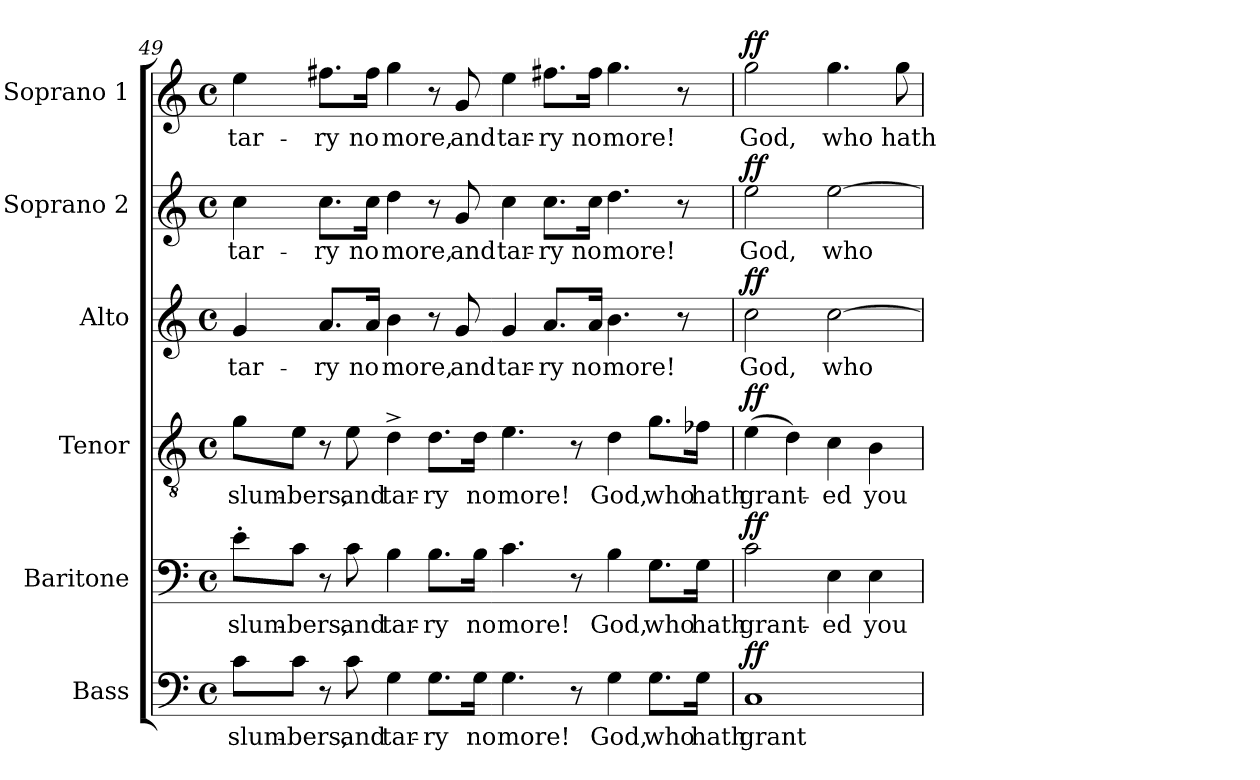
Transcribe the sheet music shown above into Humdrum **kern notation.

**kern	**text	**dynam	**kern	**text	**dynam	**kern	**text	**dynam	**kern	**text	**dynam	**kern	**text	**dynam	**kern	**text	**dynam
*part6	*part6	*part6	*part5	*part5	*part5	*part4	*part4	*part4	*part3	*part3	*part3	*part2	*part2	*part2	*part1	*part1	*part1
*staff6	*staff6	*staff6	*staff5	*staff5	*staff5	*staff4	*staff4	*staff4	*staff3	*staff3	*staff3	*staff2	*staff2	*staff2	*staff1	*staff1	*staff1
*I"Bass	*	*	*I"Baritone	*	*	*I"Tenor	*	*	*I"Alto	*	*	*I"Soprano 2	*	*	*I"Soprano 1	*	*
*I'B.	*	*	*I'Bar.	*	*	*I'T.	*	*	*I'A.	*	*	*I'S2.	*	*	*I'S1.	*	*
*clefF4	*	*	*clefF4	*	*	*clefGv2	*	*	*clefG2	*	*	*clefG2	*	*	*clefG2	*	*
*	*	*	*	*	*	*ITrd7c12	*	*	*	*	*	*	*	*	*	*	*
*k[]	*	*	*k[]	*	*	*k[]	*	*	*k[]	*	*	*k[]	*	*	*k[]	*	*
*C:	*	*	*C:	*	*	*C:	*	*	*C:	*	*	*C:	*	*	*C:	*	*
*M4/4	*	*	*M4/4	*	*	*M4/4	*	*	*M4/4	*	*	*M4/4	*	*	*M4/4	*	*
*met(c)	*	*	*met(c)	*	*	*met(c)	*	*	*met(c)	*	*	*met(c)	*	*	*met(c)	*	*
=49	=49	=49	=49	=49	=49	=49	=49	=49	=49	=49	=49	=49	=49	=49	=49	=49	=49
!	!LO:LY:b:color=#000000	!	!	!	!	!	!	!	!	!	!	!	!	!	!	!	!
!	!	!	!	!LO:LY:b:color=#000000	!	!	!	!	!	!	!	!	!	!	!	!	!
!	!	!	!	!	!	!	!LO:LY:b:color=#000000	!	!	!	!	!	!	!	!	!	!
!	!	!	!	!	!	!	!	!	!	!LO:LY:b:color=#000000	!	!	!	!	!	!	!
!	!	!	!	!	!	!	!	!	!	!	!	!	!LO:LY:b:color=#000000	!	!	!	!
!	!	!	!	!	!	!	!	!	!	!	!	!	!	!	!	!LO:LY:b:color=#000000	!
8ci\L	slum-	.	8e'i\L	slum-	.	8Gi\L	slum-	.	4gi/	tar-	.	4cci\	tar-	.	4eei\	tar-	.
!	!LO:LY:b:color=#000000	!	!	!	!	!	!	!	!	!	!	!	!	!	!	!	!
!	!	!	!	!LO:LY:b:color=#000000	!	!	!	!	!	!	!	!	!	!	!	!	!
!	!	!	!	!	!	!	!LO:LY:b:color=#000000	!	!	!	!	!	!	!	!	!	!
8ci\J	-bers,	.	8ci\J	-bers,	.	8Ei\J	-bers,	.	.	.	.	.	.	.	.	.	.
!	!	!	!	!	!	!	!	!	!	!LO:LY:b:color=#000000	!	!	!	!	!	!	!
!	!	!	!	!	!	!	!	!	!	!	!	!	!LO:LY:b:color=#000000	!	!	!	!
!	!	!	!	!	!	!	!	!	!	!	!	!	!	!	!	!LO:LY:b:color=#000000	!
8r	.	.	8r	.	.	8r	.	.	8.ai/L	-ry	.	8.cci\L	-ry	.	8.ff#Xi\L	-ry	.
!	!LO:LY:b:color=#000000	!	!	!	!	!	!	!	!	!	!	!	!	!	!	!	!
!	!	!	!	!LO:LY:b:color=#000000	!	!	!	!	!	!	!	!	!	!	!	!	!
!	!	!	!	!	!	!	!LO:LY:b:color=#000000	!	!	!	!	!	!	!	!	!	!
8ci\	and	.	8ci\	and	.	8Ei\	and	.	.	.	.	.	.	.	.	.	.
!	!	!	!	!	!	!	!	!	!	!LO:LY:b:color=#000000	!	!	!	!	!	!	!
!	!	!	!	!	!	!	!	!	!	!	!	!	!LO:LY:b:color=#000000	!	!	!	!
!	!	!	!	!	!	!	!	!	!	!	!	!	!	!	!	!LO:LY:b:color=#000000	!
.	.	.	.	.	.	.	.	.	16ai/Jk	no	.	16cci\Jk	no	.	16ff#i\Jk	no	.
!	!LO:LY:b:color=#000000	!	!	!	!	!	!	!	!	!	!	!	!	!	!	!	!
!	!	!	!	!LO:LY:b:color=#000000	!	!	!	!	!	!	!	!	!	!	!	!	!
!	!	!	!	!	!	!	!LO:LY:b:color=#000000	!	!	!	!	!	!	!	!	!	!
!	!	!	!	!	!	!	!	!	!	!LO:LY:b:color=#000000	!	!	!	!	!	!	!
!	!	!	!	!	!	!	!	!	!	!	!	!	!LO:LY:b:color=#000000	!	!	!	!
!	!	!	!	!	!	!	!	!	!	!	!	!	!	!	!	!LO:LY:b:color=#000000	!
4Gi\	tar-	.	4Bi\	tar-	.	4D^i\	tar-	.	4bi\	more,	.	4ddi\	more,	.	4ggi\	more,	.
!	!LO:LY:b:color=#000000	!	!	!	!	!	!	!	!	!	!	!	!	!	!	!	!
!	!	!	!	!LO:LY:b:color=#000000	!	!	!	!	!	!	!	!	!	!	!	!	!
!	!	!	!	!	!	!	!LO:LY:b:color=#000000	!	!	!	!	!	!	!	!	!	!
8.Gi\L	-ry	.	8.Bi\L	-ry	.	8.Di\L	-ry	.	8r	.	.	8r	.	.	8r	.	.
!	!	!	!	!	!	!	!	!	!	!LO:LY:b:color=#000000	!	!	!	!	!	!	!
!	!	!	!	!	!	!	!	!	!	!	!	!	!LO:LY:b:color=#000000	!	!	!	!
!	!	!	!	!	!	!	!	!	!	!	!	!	!	!	!	!LO:LY:b:color=#000000	!
.	.	.	.	.	.	.	.	.	8gi/	and	.	8gi/	and	.	8gi/	and	.
!	!LO:LY:b:color=#000000	!	!	!	!	!	!	!	!	!	!	!	!	!	!	!	!
!	!	!	!	!LO:LY:b:color=#000000	!	!	!	!	!	!	!	!	!	!	!	!	!
!	!	!	!	!	!	!	!LO:LY:b:color=#000000	!	!	!	!	!	!	!	!	!	!
16Gi\Jk	no	.	16Bi\Jk	no	.	16Di\Jk	no	.	.	.	.	.	.	.	.	.	.
=50-	=50-	=50-	=50-	=50-	=50-	=50-	=50-	=50-	=50-	=50-	=50-	=50-	=50-	=50-	=50-	=50-	=50-
!	!LO:LY:b:color=#000000	!	!	!	!	!	!	!	!	!	!	!	!	!	!	!	!
!	!	!	!	!LO:LY:b:color=#000000	!	!	!	!	!	!	!	!	!	!	!	!	!
!	!	!	!	!	!	!	!LO:LY:b:color=#000000	!	!	!	!	!	!	!	!	!	!
!	!	!	!	!	!	!	!	!	!	!LO:LY:b:color=#000000	!	!	!	!	!	!	!
!	!	!	!	!	!	!	!	!	!	!	!	!	!LO:LY:b:color=#000000	!	!	!	!
!	!	!	!	!	!	!	!	!	!	!	!	!	!	!	!	!LO:LY:b:color=#000000	!
4.Gi\	more!	.	4.ci\	more!	.	4.Ei\	more!	.	4gi/	tar-	.	4cci\	tar-	.	4eei\	tar-	.
!	!	!	!	!	!	!	!	!	!	!LO:LY:b:color=#000000	!	!	!	!	!	!	!
!	!	!	!	!	!	!	!	!	!	!	!	!	!LO:LY:b:color=#000000	!	!	!	!
!	!	!	!	!	!	!	!	!	!	!	!	!	!	!	!	!LO:LY:b:color=#000000	!
.	.	.	.	.	.	.	.	.	8.ai/L	-ry	.	8.cci\L	-ry	.	8.ff#Xi\L	-ry	.
8r	.	.	8r	.	.	8r	.	.	.	.	.	.	.	.	.	.	.
!	!	!	!	!	!	!	!	!	!	!LO:LY:b:color=#000000	!	!	!	!	!	!	!
!	!	!	!	!	!	!	!	!	!	!	!	!	!LO:LY:b:color=#000000	!	!	!	!
!	!	!	!	!	!	!	!	!	!	!	!	!	!	!	!	!LO:LY:b:color=#000000	!
.	.	.	.	.	.	.	.	.	16ai/Jk	no	.	16cci\Jk	no	.	16ff#i\Jk	no	.
!	!LO:LY:b:color=#000000	!	!	!	!	!	!	!	!	!	!	!	!	!	!	!	!
!	!	!	!	!LO:LY:b:color=#000000	!	!	!	!	!	!	!	!	!	!	!	!	!
!	!	!	!	!	!	!	!LO:LY:b:color=#000000	!	!	!	!	!	!	!	!	!	!
!	!	!	!	!	!	!	!	!	!	!LO:LY:b:color=#000000	!	!	!	!	!	!	!
!	!	!	!	!	!	!	!	!	!	!	!	!	!LO:LY:b:color=#000000	!	!	!	!
!	!	!	!	!	!	!	!	!	!	!	!	!	!	!	!	!LO:LY:b:color=#000000	!
4Gi\	God,	.	4Bi\	God,	.	4Di\	God,	.	4.bi\	more!	.	4.ddi\	more!	.	4.ggi\	more!	.
!	!LO:LY:b:color=#000000	!	!	!	!	!	!	!	!	!	!	!	!	!	!	!	!
!	!	!	!	!LO:LY:b:color=#000000	!	!	!	!	!	!	!	!	!	!	!	!	!
!	!	!	!	!	!	!	!LO:LY:b:color=#000000	!	!	!	!	!	!	!	!	!	!
8.Gi\L	who	.	8.Gi\L	who	.	8.Gi\L	who	.	.	.	.	.	.	.	.	.	.
.	.	.	.	.	.	.	.	.	8r	.	.	8r	.	.	8r	.	.
!	!LO:LY:b:color=#000000	!	!	!	!	!	!	!	!	!	!	!	!	!	!	!	!
!	!	!	!	!LO:LY:b:color=#000000	!	!	!	!	!	!	!	!	!	!	!	!	!
!	!	!	!	!	!	!	!LO:LY:b:color=#000000	!	!	!	!	!	!	!	!	!	!
16Gi\Jk	hath	.	16Gi\Jk	hath	.	16F-Xi\Jk	hath	.	.	.	.	.	.	.	.	.	.
=51	=51	=51	=51	=51	=51	=51	=51	=51	=51	=51	=51	=51	=51	=51	=51	=51	=51
!	!LO:LY:b:color=#000000	!	!	!	!	!	!	!	!	!	!	!	!	!	!	!	!
!	!	!	!	!LO:LY:b:color=#000000	!	!	!	!	!	!	!	!	!	!	!	!	!
!	!	!	!	!	!	!	!LO:LY:b:color=#000000	!	!	!	!	!	!	!	!	!	!
!	!	!	!	!	!	!	!	!	!	!LO:LY:b:color=#000000	!	!	!	!	!	!	!
!	!	!	!	!	!	!	!	!	!	!	!	!	!LO:LY:b:color=#000000	!	!	!	!
!	!	!	!	!	!	!	!	!	!	!	!	!	!	!	!	!LO:LY:b:color=#000000	!
1Ci	grant-	ff	2ci\	grant-	ff	(4Ei\	grant-	ff	2cci\	God,	ff	2eei\	God,	ff	2ggi\	God,	ff
.	.	.	.	.	.	4Di\)	.	.	.	.	.	.	.	.	.	.	.
!	!	!	!	!LO:LY:b:color=#000000	!	!	!	!	!	!	!	!	!	!	!	!	!
!	!	!	!	!	!	!	!LO:LY:b:color=#000000	!	!	!	!	!	!	!	!	!	!
!	!	!	!	!	!	!	!	!	!	!LO:LY:b:color=#000000	!	!	!	!	!	!	!
!	!	!	!	!	!	!	!	!	!	!	!	!	!LO:LY:b:color=#000000	!	!	!	!
!	!	!	!	!	!	!	!	!	!	!	!	!	!	!	!	!LO:LY:b:color=#000000	!
.	.	.	4Ei\	-ed	.	4Ci\	-ed	.	[2cci\	who	.	[2eei\	who	.	4.ggi\	who	.
!	!	!	!	!LO:LY:b:color=#000000	!	!	!	!	!	!	!	!	!	!	!	!	!
!	!	!	!	!	!	!	!LO:LY:b:color=#000000	!	!	!	!	!	!	!	!	!	!
.	.	.	4Ei\	you	.	4BBi\	you	.	.	.	.	.	.	.	.	.	.
!	!	!	!	!	!	!	!	!	!	!	!	!	!	!	!	!LO:LY:b:color=#000000	!
.	.	.	.	.	.	.	.	.	.	.	.	.	.	.	8ggi\	hath	.
=	=	=	=	=	=	=	=	=	=	=	=	=	=	=	=	=	=
*-	*-	*-	*-	*-	*-	*-	*-	*-	*-	*-	*-	*-	*-	*-	*-	*-	*-
